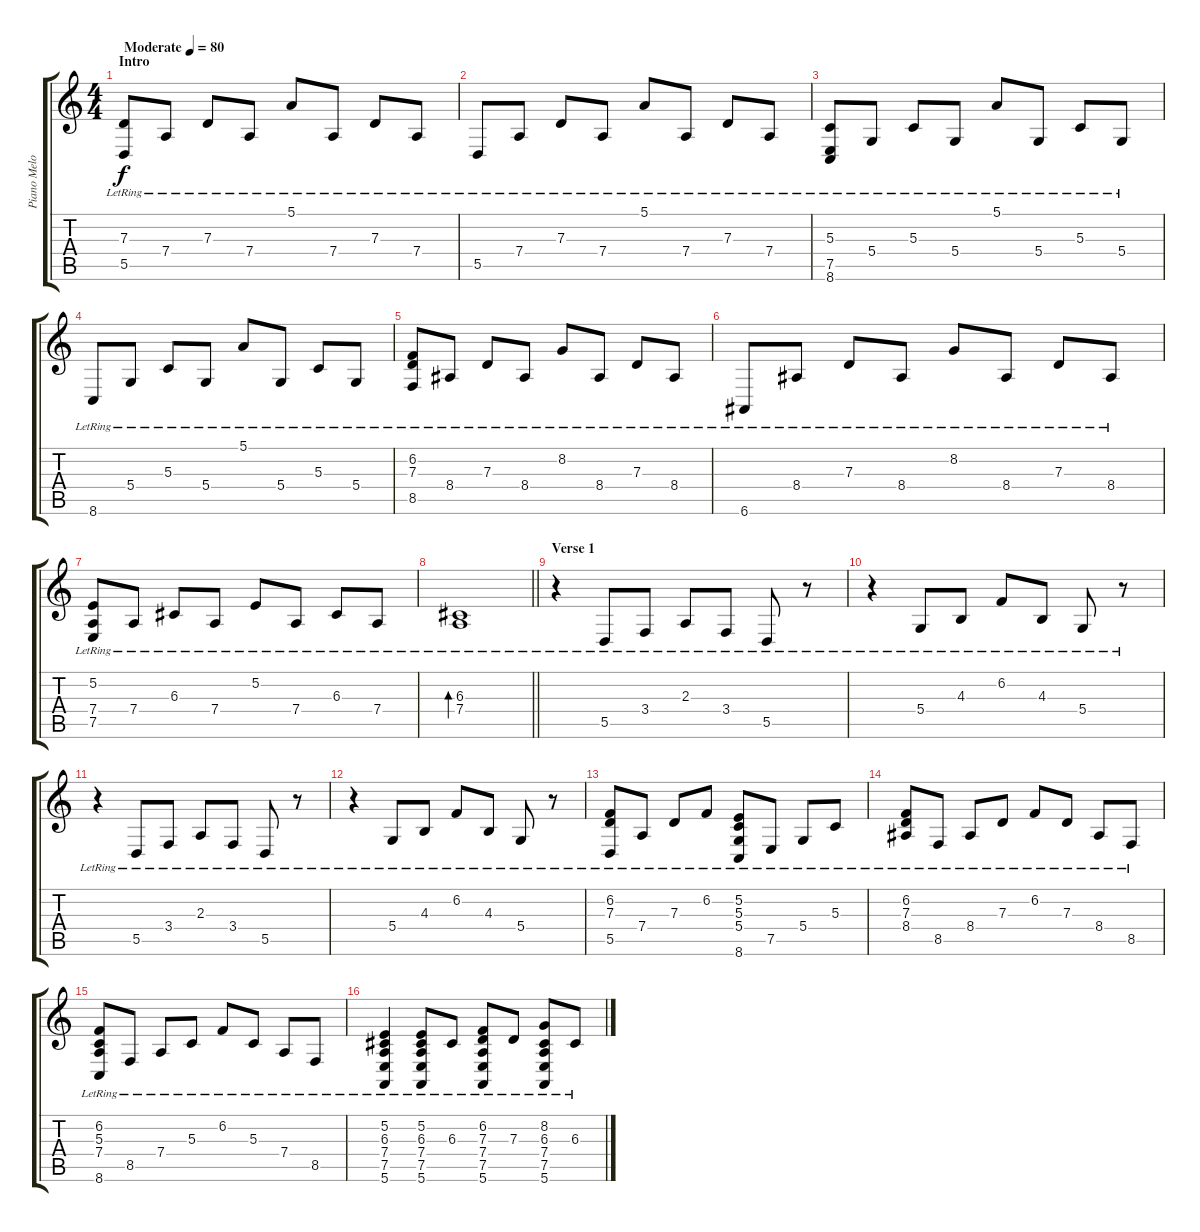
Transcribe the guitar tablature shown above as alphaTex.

\track ("Piano Melody" "Piano Melo") {instrument acousticgrandpiano}
\staff {score tabs}
\tuning (E4 B3 G3 D3 A2 E2) {hide}
\ts (4 4)
\section ("" "Intro")
\tempo (80 "Moderate")
\clef g2
\ks c
(7.3{lr} 5.5{lr}).8{dy f instrument acousticgrandpiano} 7.4{lr}.8 7.3{lr}.8 7.4{lr}.8 5.1{lr}.8 7.4{lr}.8 7.3{lr}.8 7.4{lr}.8 |
5.5{lr}.8 7.4{lr}.8 7.3{lr}.8 7.4{lr}.8 5.1{lr}.8 7.4{lr}.8 7.3{lr}.8 7.4{lr}.8 |
(5.3{lr} 7.5{lr} 8.6{lr}).8 5.4{lr}.8 5.3{lr}.8 5.4{lr}.8 5.1{lr}.8 5.4{lr}.8 5.3{lr}.8 5.4{lr}.8 |
8.6{lr}.8 5.4{lr}.8 5.3{lr}.8 5.4{lr}.8 5.1{lr}.8 5.4{lr}.8 5.3{lr}.8 5.4{lr}.8 |
(6.2{lr} 7.3{lr} 8.5{lr}).8 8.4{lr}.8 7.3{lr}.8 8.4{lr}.8 8.2{lr}.8 8.4{lr}.8 7.3{lr}.8 8.4{lr}.8 |
6.6{lr}.8 8.4{lr}.8 7.3{lr}.8 8.4{lr}.8 8.2{lr}.8 8.4{lr}.8 7.3{lr}.8 8.4{lr}.8 |
(5.2{lr} 7.4{lr} 7.5{lr}).8 7.4{lr}.8 6.3{lr}.8 7.4{lr}.8 5.2{lr}.8 7.4{lr}.8 6.3{lr}.8 7.4{lr}.8 |
\barLineRight lightlight
(6.3{lr} 7.4).1{bd 120} |
\section ("" "Verse 1")
r.4 5.5{lr}.8 3.4{lr}.8 2.3{lr}.8 3.4{lr}.8 5.5{lr}.8 r.8 |
r.4 5.4{lr}.8 4.3{lr}.8 6.2{lr}.8 4.3{lr}.8 5.4{lr}.8 r.8 |
r.4 5.5{lr}.8 3.4{lr}.8 2.3{lr}.8 3.4{lr}.8 5.5{lr}.8 r.8 |
r.4 5.4{lr}.8 4.3{lr}.8 6.2{lr}.8 4.3{lr}.8 5.4{lr}.8 r.8 |
(6.2{lr} 7.3{lr} 5.5{lr}).8 7.4{lr}.8 7.3{lr}.8 6.2{lr}.8 (5.2{lr} 5.3{lr} 5.4{lr} 8.6{lr}).8 7.5{lr}.8 5.4{lr}.8 5.3{lr}.8 |
(6.2{lr} 7.3{lr} 8.4{lr}).8 8.5{lr}.8 8.4{lr}.8 7.3{lr}.8 6.2{lr}.8 7.3{lr}.8 8.4{lr}.8 8.5{lr}.8 |
(6.2{lr} 5.3{lr} 7.4{lr} 8.6{lr}).8 8.5{lr}.8 7.4{lr}.8 5.3{lr}.8 6.2{lr}.8 5.3{lr}.8 7.4{lr}.8 8.5{lr}.8 |
(5.2{lr} 6.3{lr} 7.4{lr} 7.5{lr} 5.6{lr}).4 (5.2{lr} 6.3{lr} 7.4{lr} 7.5{lr} 5.6{lr}).8 6.3{lr}.8 (6.2{lr} 7.3{lr} 7.4{lr} 7.5{lr} 5.6{lr}).8 7.3{lr}.8 (8.2{lr} 6.3{lr} 7.4{lr} 7.5{lr} 5.6{lr}).8 6.3{lr}.8
